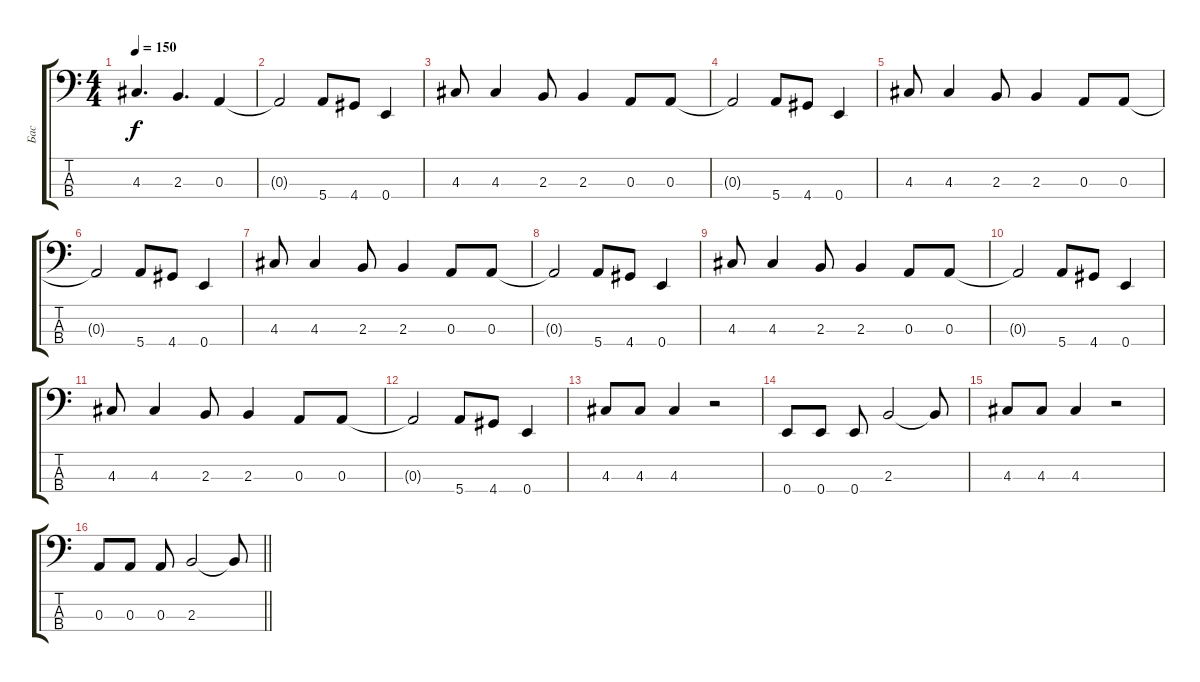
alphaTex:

\track ("Бас" "Бас") {instrument electricbassfinger}
\staff {score tabs}
\tuning (G2 D2 A1 E1) {hide}
\ts (4 4)
\tempo 150
\clef f4
\ks c
4.3.4{d dy f} 2.3.4{d} 0.3.4 |
0.3{t}.2 5.4.8 4.4.8 0.4.4 |
4.3.8 4.3.4 2.3.8 2.3.4 0.3.8 0.3.8 |
0.3{t}.2 5.4.8 4.4.8 0.4.4 |
4.3.8 4.3.4 2.3.8 2.3.4 0.3.8 0.3.8 |
0.3{t}.2 5.4.8 4.4.8 0.4.4 |
4.3.8 4.3.4 2.3.8 2.3.4 0.3.8 0.3.8 |
0.3{t}.2 5.4.8 4.4.8 0.4.4 |
4.3.8 4.3.4 2.3.8 2.3.4 0.3.8 0.3.8 |
0.3{t}.2 5.4.8 4.4.8 0.4.4 |
4.3.8 4.3.4 2.3.8 2.3.4 0.3.8 0.3.8 |
0.3{t}.2 5.4.8 4.4.8 0.4.4 |
4.3.8 4.3.8 4.3.4 r.2 |
0.4.8 0.4.8 0.4.8 2.3.2 2.3{t}.8 |
4.3.8 4.3.8 4.3.4 r.2 |
\barLineRight lightlight
0.3.8 0.3.8 0.3.8 2.3.2 2.3{t}.8
